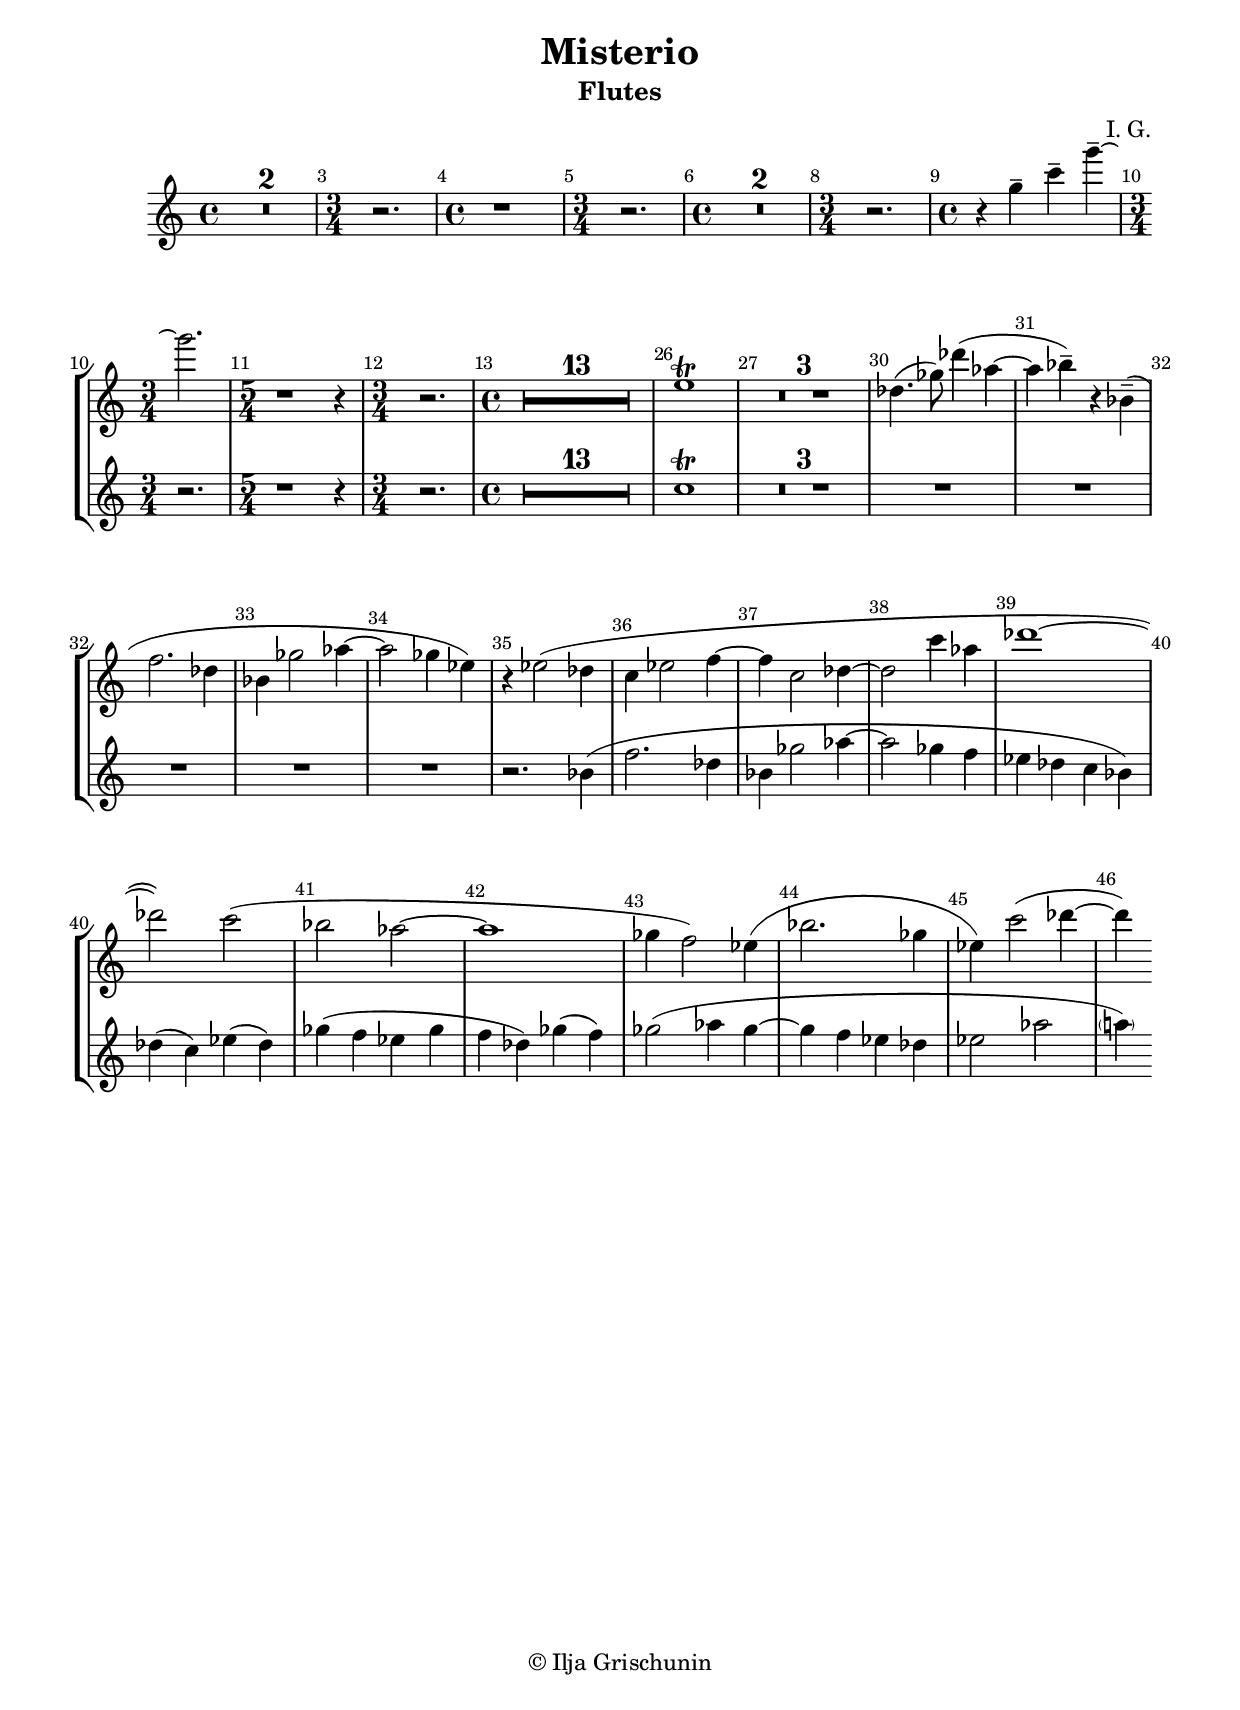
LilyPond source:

\version "2.19.15"
%\version "2.18.0"

\language "deutsch"

\header {
  title = "Misterio"
  subtitle = "Flutes"
  meter = ""
  composer = "I. G."
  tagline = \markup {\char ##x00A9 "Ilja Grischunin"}
}

\paper {
  #(set-paper-size "a4")
  top-system-spacing.basic-distance = #15
  top-markup-spacing.basic-distance = #5
  markup-system-spacing.basic-distance = #15
  system-system-spacing.basic-distance = #18
  last-bottom-spacing.basic-distance = #15
  left-margin = 15
  right-margin = 15
  %two-sided = ##t
  %inner-margin = 25
  %outer-margin = 15
}

\layout {
  indent = 10
  \context {
    \Score
    %\remove "Bar_number_engraver"
    \override BarNumber.break-visibility = ##(#t #t #t)
    \RemoveEmptyStaves
    \override VerticalAxisGroup.remove-first = ##t
  }
}

\version "2.19.15"
%\version "2.18.0"

\language "deutsch"

%%%%%%%%%%%%%%%%%%%%%%%%%%%%%%%%%%%%%%%%%%%%%%%%
fluteEinsMusic = \relative {
  %\override Staff.TimeSignature #'stencil = ##f
  \set Score.skipBars = ##t
  \time 4/4 R1*2
  \time 3/4 r2.
  \time 4/4 r1
  \time 3/4 r2.
  \time 4/4 R1*2
  \time 3/4 r2.
  \time 4/4 r4 g''-- c-- g'--~
  \time 3/4 g2.
  \time 5/4 r1 r4
  \time 3/4 r2.
  \time 4/4 R1*13 e,1\trill R1*3
  des4.( ges8) des'4( as~ as b--) r b,--(
  f'2. des4 b ges'2 as4~ as2 ges4 es)
  r4 es2( des4 c es2 f4~ f c2 des4~ des2 c'4 as des1~
  des2) c( b as~ as1 ges4 f2) es4( b'2. ges4 es) c'2( des4~
  des)
}

%%%%%%%%%%%%%%%%%%%%%%%%%%%%%%%%%%%%%%%%%%%%%%%%
fluteZweiMusic = \relative {
  \set Score.skipBars = ##t
  \time 4/4 R1*2
  \time 3/4 r2.
  \time 4/4 r1
  \time 3/4 r2.
  \time 4/4 R1*2
  \time 3/4 r2.
  \time 4/4 r1
  \time 3/4 r2.
  \time 5/4 r1 r4
  \time 3/4 r2.
  \time 4/4 R1*13 c''1\trill R1*8
  r2. b4( f'2. des4 b ges'2 as4~ as2 ges4 f es des c b)
  des( c) es( des) ges( f es ges f des) ges( f)
  ges2( as4 ges~ ges f es des es2 as \parenthesize a!4)
}


\score {
  \new StaffGroup
  <<
    \new Staff {\fluteEinsMusic}
    \new Staff {\fluteZweiMusic}
  >>
  %\midi {}
}